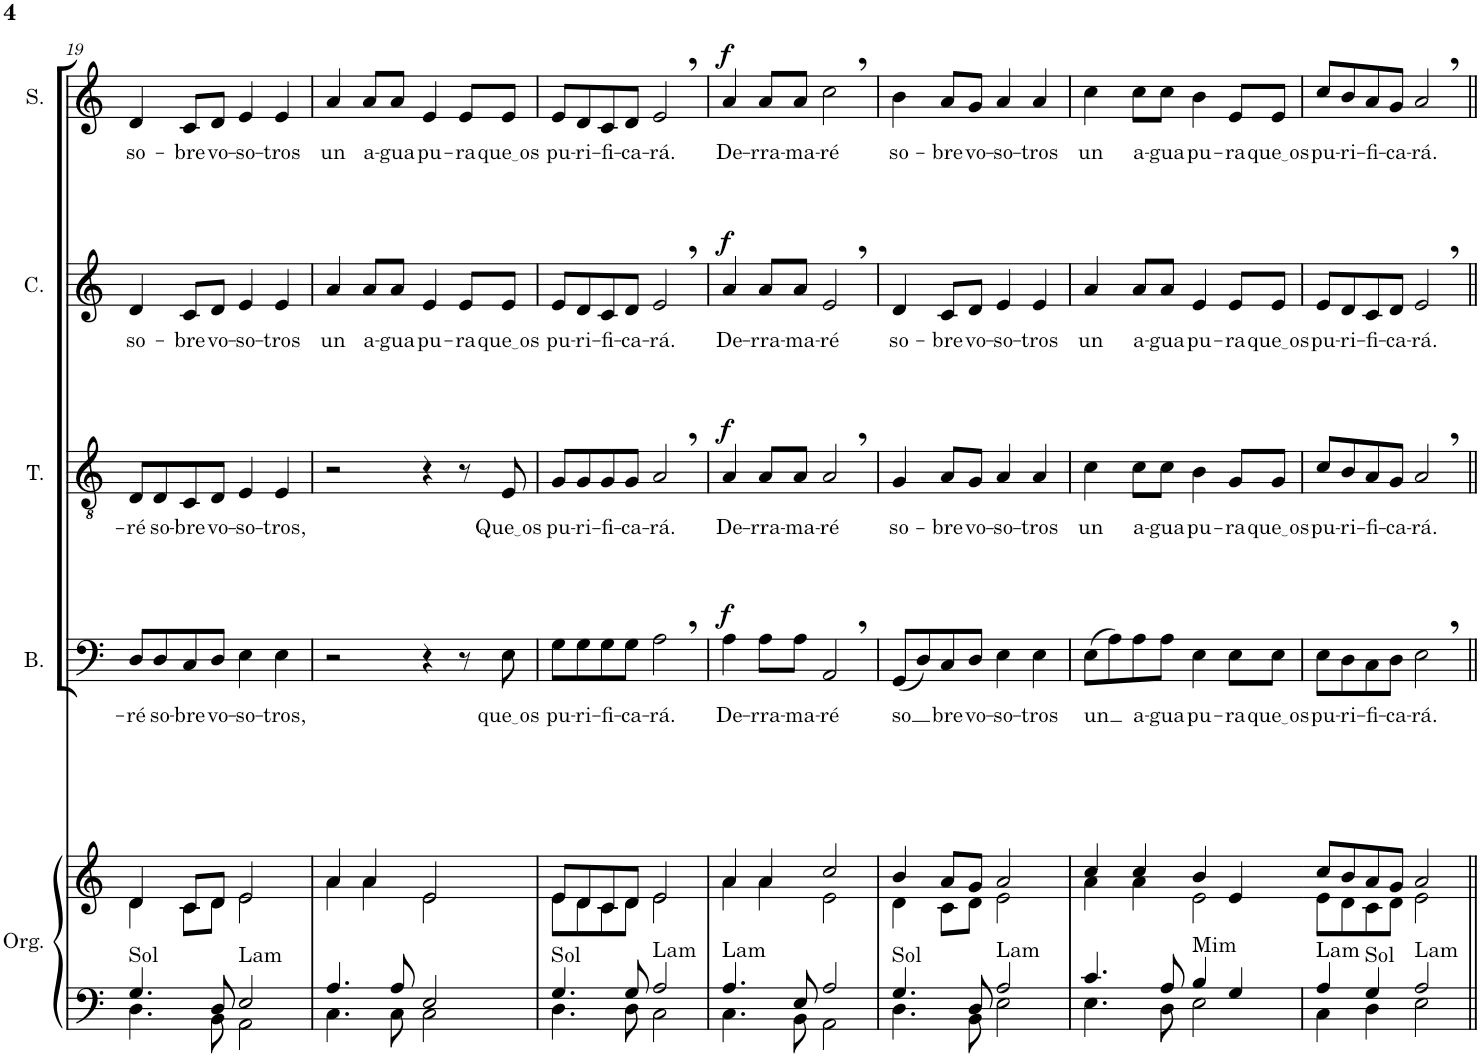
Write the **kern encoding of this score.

**kern	**kern	**harte	**kern	**text	**dynam	**kern	**text	**dynam	**kern	**text	**dynam	**kern	**text	**dynam
*part5	*part5	*part5	*part4	*part4	*part4	*part3	*part3	*part3	*part2	*part2	*part2	*part1	*part1	*part1
*staff6	*staff5	*	*staff4	*staff4	*staff4	*staff3	*staff3	*staff3	*staff2	*staff2	*staff2	*staff1	*staff1	*staff1
*I"Órgano	*	*	*I"Bajo	*	*	*I"Tenor	*	*	*I"Contralto	*	*	*I"Soprano	*	*
*	*	*	*I'B.	*	*	*I'T.	*	*	*I'C.	*	*	*I'S.	*	*
!!LO:PB:g=z
*clefF4	*clefG2	*	*clefF4	*	*	*clefGv2	*	*	*clefG2	*	*	*clefG2	*	*
*k[]	*k[]	*	*k[]	*	*	*k[]	*	*	*k[]	*	*	*k[]	*	*
*M4/4	*M4/4	*	*M4/4	*	*	*M4/4	*	*	*M4/4	*	*	*M4/4	*	*
=19	=19	=19	=19	=19	=19	=19	=19	=19	=19	=19	=19	=19	=19	=19
*^	*^	*	*	*	*	*	*	*	*	*	*	*	*	*
!	!	!	!	!LO:H:kt=Sol	!	!LO:LY:b	!	!	!LO:LY:b	!	!	!LO:LY:b	!	!	!LO:LY:b	!
4.G/	4.D\	4d/	4d\	N	8D/L	-ré	.	8D/L	-ré	.	4d/	so-	.	4d/	so-	.
!	!	!	!	!	!	!LO:LY:b	!	!	!LO:LY:b	!	!	!	!	!	!	!
.	.	.	.	.	8D/	so-	.	8D/	so-	.	.	.	.	.	.	.
!	!	!	!	!	!	!LO:LY:b	!	!	!LO:LY:b	!	!	!LO:LY:b	!	!	!LO:LY:b	!
.	.	8c/L	8c\L	.	8C/	-bre	.	8C/	-bre	.	8c/L	-bre	.	8c/L	-bre	.
!	!	!	!	!	!	!LO:LY:b	!	!	!LO:LY:b	!	!	!LO:LY:b	!	!	!LO:LY:b	!
8D/	8BB\	8d/J	8d\J	.	8D/J	vo-	.	8D/J	vo-	.	8d/J	vo-	.	8d/J	vo-	.
!	!	!	!	!LO:H:kt=Lam	!	!LO:LY:b	!	!	!LO:LY:b	!	!	!LO:LY:b	!	!	!LO:LY:b	!
2E/	2AA\	2e/	2e\	N	4E\	-so-	.	4E/	-so-	.	4e/	-so-	.	4e/	-so-	.
!	!	!	!	!	!	!LO:LY:b	!	!	!LO:LY:b	!	!	!LO:LY:b	!	!	!LO:LY:b	!
.	.	.	.	.	4E\	-tros,	.	4E/	-tros,	.	4e/	-tros	.	4e/	-tros	.
=20	=20	=20	=20	=20	=20	=20	=20	=20	=20	=20	=20	=20	=20	=20	=20	=20
!	!	!	!	!	!	!	!	!	!	!	!	!LO:LY:b	!	!	!LO:LY:b	!
4.A/	4.C\	4a/	4a\	.	2r	.	.	2r	.	.	4a/	un	.	4a/	un	.
!	!	!	!	!	!	!	!	!	!	!	!	!LO:LY:b	!	!	!LO:LY:b	!
.	.	4a/	4a\	.	.	.	.	.	.	.	8a/L	a-	.	8a/L	a-	.
!	!	!	!	!	!	!	!	!	!	!	!	!LO:LY:b	!	!	!LO:LY:b	!
8A/	8C\	.	.	.	.	.	.	.	.	.	8a/J	-gua	.	8a/J	-gua	.
!	!	!	!	!	!	!	!	!	!	!	!	!LO:LY:b	!	!	!LO:LY:b	!
2E/	2C\	2e/	2e\	.	4r	.	.	4r	.	.	4e/	pu-	.	4e/	pu-	.
!	!	!	!	!	!	!	!	!	!	!	!	!LO:LY:b	!	!	!LO:LY:b	!
.	.	.	.	.	8r	.	.	8r	.	.	8e/L	-ra	.	8e/L	-ra	.
!	!	!	!	!	!	!LO:LY:b	!	!	!LO:LY:b	!	!	!LO:LY:b	!	!	!LO:LY:b	!
.	.	.	.	.	8E\	que os	.	8E/	Que os	.	8e/J	que os	.	8e/J	que os	.
=21	=21	=21	=21	=21	=21	=21	=21	=21	=21	=21	=21	=21	=21	=21	=21	=21
!	!	!	!	!LO:H:kt=Sol	!	!LO:LY:b	!	!	!LO:LY:b	!	!	!LO:LY:b	!	!	!LO:LY:b	!
4.G/	4.D\	8e/L	8e\L	N	8G\L	pu-	.	8G/L	pu-	.	8e/L	pu-	.	8e/L	pu-	.
!	!	!	!	!	!	!LO:LY:b	!	!	!LO:LY:b	!	!	!LO:LY:b	!	!	!LO:LY:b	!
.	.	8d/	8d\	.	8G\	-ri-	.	8G/	-ri-	.	8d/	-ri-	.	8d/	-ri-	.
!	!	!	!	!	!	!LO:LY:b	!	!	!LO:LY:b	!	!	!LO:LY:b	!	!	!LO:LY:b	!
.	.	8c/	8c\	.	8G\	-fi-	.	8G/	-fi-	.	8c/	-fi-	.	8c/	-fi-	.
!	!	!	!	!	!	!LO:LY:b	!	!	!LO:LY:b	!	!	!LO:LY:b	!	!	!LO:LY:b	!
8G/	8D\	8d/J	8d\J	.	8G\J	-ca-	.	8G/J	-ca-	.	8d/J	-ca-	.	8d/J	-ca-	.
!	!	!	!	!LO:H:kt=Lam	!	!LO:LY:b	!	!	!LO:LY:b	!	!	!LO:LY:b	!	!	!LO:LY:b	!
2A/	2C\	2e/	2e\	N	2A,\	-rá.	.	2A,/	-rá.	.	2e,/	-rá.	.	2e,/	-rá.	.
=22	=22	=22	=22	=22	=22	=22	=22	=22	=22	=22	=22	=22	=22	=22	=22	=22
!	!	!	!	!LO:H:kt=Lam	!	!LO:LY:b	!LO:DY:a	!	!LO:LY:b	!LO:DY:a	!	!LO:LY:b	!LO:DY:a	!	!LO:LY:b	!LO:DY:a
4.A/	4.C\	4a/	4a\	N	4A\	De-	f	4A/	De-	f	4a/	De-	f	4a/	De-	f
!	!	!	!	!	!	!LO:LY:b	!	!	!LO:LY:b	!	!	!LO:LY:b	!	!	!LO:LY:b	!
.	.	4a/	4a\	.	8A\L	-rra-	.	8A/L	-rra-	.	8a/L	-rra-	.	8a/L	-rra-	.
!	!	!	!	!	!	!LO:LY:b	!	!	!LO:LY:b	!	!	!LO:LY:b	!	!	!LO:LY:b	!
8E/	8BB\	.	.	.	8A\J	-ma-	.	8A/J	-ma-	.	8a/J	-ma-	.	8a/J	-ma-	.
!	!	!	!	!	!	!LO:LY:b	!	!	!LO:LY:b	!	!	!LO:LY:b	!	!	!LO:LY:b	!
2A/	2AA\	2cc/	2e\	.	2AA,/	-ré	.	2A,/	-ré	.	2e,/	-ré	.	2cc,\	-ré	.
=23	=23	=23	=23	=23	=23	=23	=23	=23	=23	=23	=23	=23	=23	=23	=23	=23
!	!	!	!	!LO:H:kt=Sol	!	!LO:LY:b	!	!	!LO:LY:b	!	!	!LO:LY:b	!	!	!LO:LY:b	!
4.G/	4.D\	4b/	4d\	N	(8GG/L	so	.	4G/	so-	.	4d/	so-	.	4b\	so-	.
.	.	.	.	.	8D/)	.	.	.	.	.	.	.	.	.	.	.
!	!	!	!	!	!	!LO:LY:b	!	!	!LO:LY:b	!	!	!LO:LY:b	!	!	!LO:LY:b	!
.	.	8a/L	8c\L	.	8C/	bre	.	8A/L	-bre	.	8c/L	-bre	.	8a/L	-bre	.
!	!	!	!	!	!	!LO:LY:b	!	!	!LO:LY:b	!	!	!LO:LY:b	!	!	!LO:LY:b	!
8D/	8BB\	8g/J	8d\J	.	8D/J	vo-	.	8G/J	vo-	.	8d/J	vo-	.	8g/J	vo-	.
!	!	!	!	!LO:H:kt=Lam	!	!LO:LY:b	!	!	!LO:LY:b	!	!	!LO:LY:b	!	!	!LO:LY:b	!
2A/	2E\	2a/	2e\	N	4E\	-so-	.	4A/	-so-	.	4e/	-so-	.	4a/	-so-	.
!	!	!	!	!	!	!LO:LY:b	!	!	!LO:LY:b	!	!	!LO:LY:b	!	!	!LO:LY:b	!
.	.	.	.	.	4E\	-tros	.	4A/	-tros	.	4e/	-tros	.	4a/	-tros	.
=24	=24	=24	=24	=24	=24	=24	=24	=24	=24	=24	=24	=24	=24	=24	=24	=24
!	!	!	!	!	!	!LO:LY:b	!	!	!LO:LY:b	!	!	!LO:LY:b	!	!	!LO:LY:b	!
4.c/	4.E\	4cc/	4a\	.	(8E\L	un	.	4c\	un	.	4a/	un	.	4cc\	un	.
.	.	.	.	.	8A\)	.	.	.	.	.	.	.	.	.	.	.
!	!	!	!	!	!	!LO:LY:b	!	!	!LO:LY:b	!	!	!LO:LY:b	!	!	!LO:LY:b	!
.	.	4cc/	4a\	.	8A\	a-	.	8c\L	a-	.	8a/L	a-	.	8cc\L	a-	.
!	!	!	!	!	!	!LO:LY:b	!	!	!LO:LY:b	!	!	!LO:LY:b	!	!	!LO:LY:b	!
8A/	8D\	.	.	.	8A\J	-gua	.	8c\J	-gua	.	8a/J	-gua	.	8cc\J	-gua	.
!	!	!	!	!LO:H:kt=Mim	!	!LO:LY:b	!	!	!LO:LY:b	!	!	!LO:LY:b	!	!	!LO:LY:b	!
4B/	2E\	4b/	2e\	N	4E\	pu-	.	4B\	pu-	.	4e/	pu-	.	4b\	pu-	.
!	!	!	!	!	!	!LO:LY:b	!	!	!LO:LY:b	!	!	!LO:LY:b	!	!	!LO:LY:b	!
4G/	.	4e/	.	.	8E\L	-ra	.	8G/L	-ra	.	8e/L	-ra	.	8e/L	-ra	.
!	!	!	!	!	!	!LO:LY:b	!	!	!LO:LY:b	!	!	!LO:LY:b	!	!	!LO:LY:b	!
.	.	.	.	.	8E\J	que os	.	8G/J	que os	.	8e/J	que os	.	8e/J	que os	.
=25	=25	=25	=25	=25	=25	=25	=25	=25	=25	=25	=25	=25	=25	=25	=25	=25
!	!	!	!	!LO:H:kt=Lam	!	!LO:LY:b	!	!	!LO:LY:b	!	!	!LO:LY:b	!	!	!LO:LY:b	!
4A/	4C\	8cc/L	8e\L	N	8E\L	pu-	.	8c/L	pu-	.	8e/L	pu-	.	8cc/L	pu-	.
!	!	!	!	!	!	!LO:LY:b	!	!	!LO:LY:b	!	!	!LO:LY:b	!	!	!LO:LY:b	!
.	.	8b/	8d\	.	8D\	-ri-	.	8B/	-ri-	.	8d/	-ri-	.	8b/	-ri-	.
!	!	!	!	!LO:H:kt=Sol	!	!LO:LY:b	!	!	!LO:LY:b	!	!	!LO:LY:b	!	!	!LO:LY:b	!
4G/	4D\	8a/	8c\	N	8C\	-fi-	.	8A/	-fi-	.	8c/	-fi-	.	8a/	-fi-	.
!	!	!	!	!	!	!LO:LY:b	!	!	!LO:LY:b	!	!	!LO:LY:b	!	!	!LO:LY:b	!
.	.	8g/J	8d\J	.	8D\J	-ca-	.	8G/J	-ca-	.	8d/J	-ca-	.	8g/J	-ca-	.
!	!	!	!	!LO:H:kt=Lam	!	!LO:LY:b	!	!	!LO:LY:b	!	!	!LO:LY:b	!	!	!LO:LY:b	!
2A/	2E\	2a/	2e\	N	2E,\	-rá.	.	2A,/	-rá.	.	2e,/	-rá.	.	2a,/	-rá.	.
*v	*v	*	*	*	*	*	*	*	*	*	*	*	*	*	*	*
*	*v	*v	*	*	*	*	*	*	*	*	*	*	*	*	*
=||	=||	=||	=||	=||	=||	=||	=||	=||	=||	=||	=||	=||	=||	=||
*-	*-	*-	*-	*-	*-	*-	*-	*-	*-	*-	*-	*-	*-	*-
